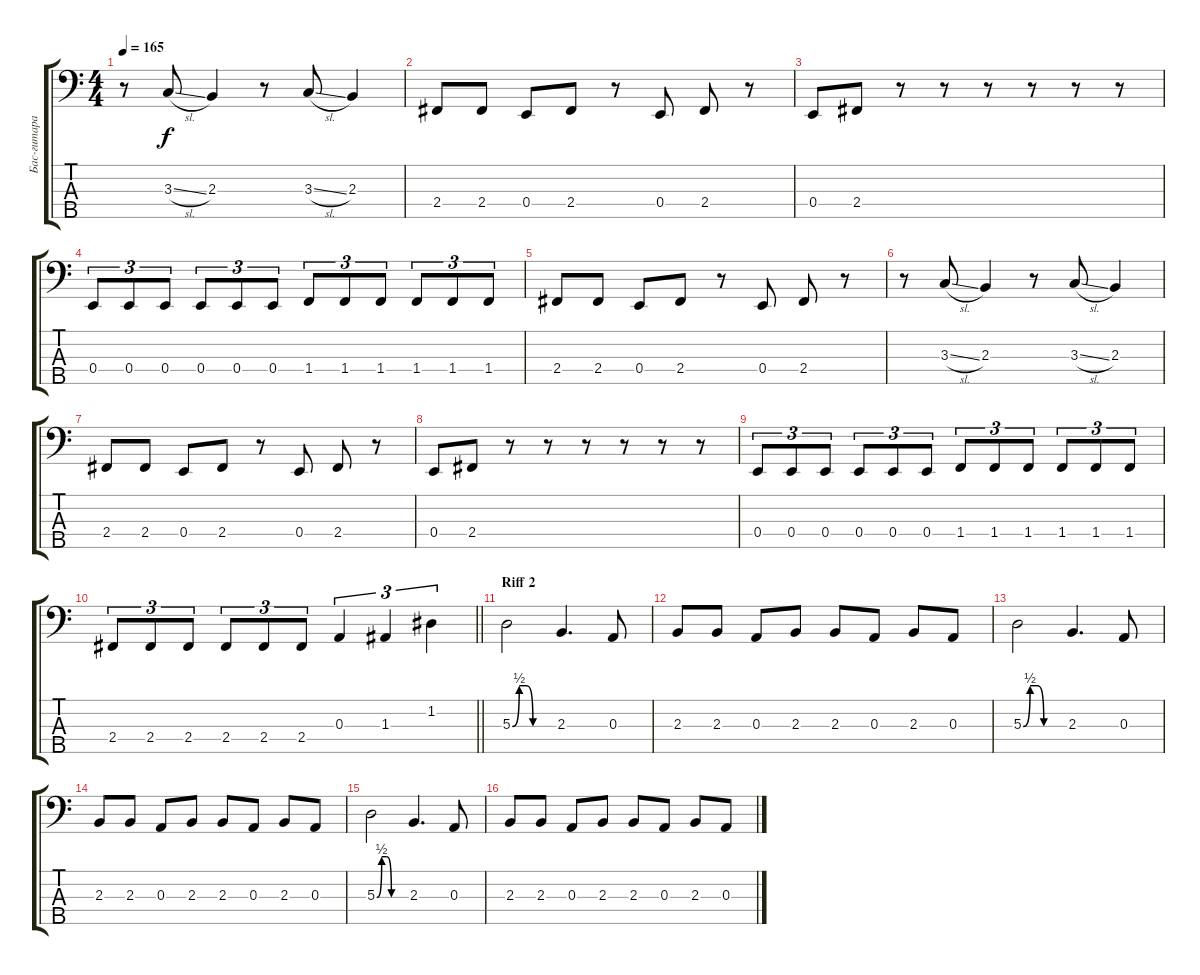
\track ("Бас-гитара" "Бас-гитара") {instrument electricbassfinger}
\staff {score tabs}
\tuning (G2 D2 A1 E1 B0) {hide}
\ts (4 4)
\tempo 165
\clef f4
\ks c
r.8{dy f} 3.3{sl}.8 2.3.4 r.8 3.3{sl}.8 2.3.4 |
2.4.8 2.4.8 0.4.8 2.4.8 r.8 0.4.8 2.4.8 r.8 |
0.4.8 2.4.8 r.8 r.8 r.8 r.8 r.8 r.8 |
0.4.8{tu (3 2)} 0.4.8{tu (3 2)} 0.4.8{tu (3 2)} 0.4.8{tu (3 2)} 0.4.8{tu (3 2)} 0.4.8{tu (3 2)} 1.4.8{tu (3 2)} 1.4.8{tu (3 2)} 1.4.8{tu (3 2)} 1.4.8{tu (3 2)} 1.4.8{tu (3 2)} 1.4.8{tu (3 2)} |
2.4.8 2.4.8 0.4.8 2.4.8 r.8 0.4.8 2.4.8 r.8 |
r.8 3.3{sl}.8 2.3.4 r.8 3.3{sl}.8 2.3.4 |
2.4.8 2.4.8 0.4.8 2.4.8 r.8 0.4.8 2.4.8 r.8 |
0.4.8 2.4.8 r.8 r.8 r.8 r.8 r.8 r.8 |
0.4.8{tu (3 2)} 0.4.8{tu (3 2)} 0.4.8{tu (3 2)} 0.4.8{tu (3 2)} 0.4.8{tu (3 2)} 0.4.8{tu (3 2)} 1.4.8{tu (3 2)} 1.4.8{tu (3 2)} 1.4.8{tu (3 2)} 1.4.8{tu (3 2)} 1.4.8{tu (3 2)} 1.4.8{tu (3 2)} |
\barLineRight lightlight
2.4.8{tu (3 2)} 2.4.8{tu (3 2)} 2.4.8{tu (3 2)} 2.4.8{tu (3 2)} 2.4.8{tu (3 2)} 2.4.8{tu (3 2)} 0.3.4{tu (3 2)} 1.3.4{tu (3 2)} 1.2.4{tu (3 2)} |
\section ("" "Riff 2")
5.3{be (custom 0 0 10 2 20 2 30 0 60 0)}.2 2.3.4{d} 0.3.8 |
2.3.8 2.3.8 0.3.8 2.3.8 2.3.8 0.3.8 2.3.8 0.3.8 |
5.3{be (custom 0 0 10 2 20 2 30 0 60 0)}.2 2.3.4{d} 0.3.8 |
2.3.8 2.3.8 0.3.8 2.3.8 2.3.8 0.3.8 2.3.8 0.3.8 |
5.3{be (custom 0 0 10 2 20 2 30 0 60 0)}.2 2.3.4{d} 0.3.8 |
2.3.8 2.3.8 0.3.8 2.3.8 2.3.8 0.3.8 2.3.8 0.3.8
